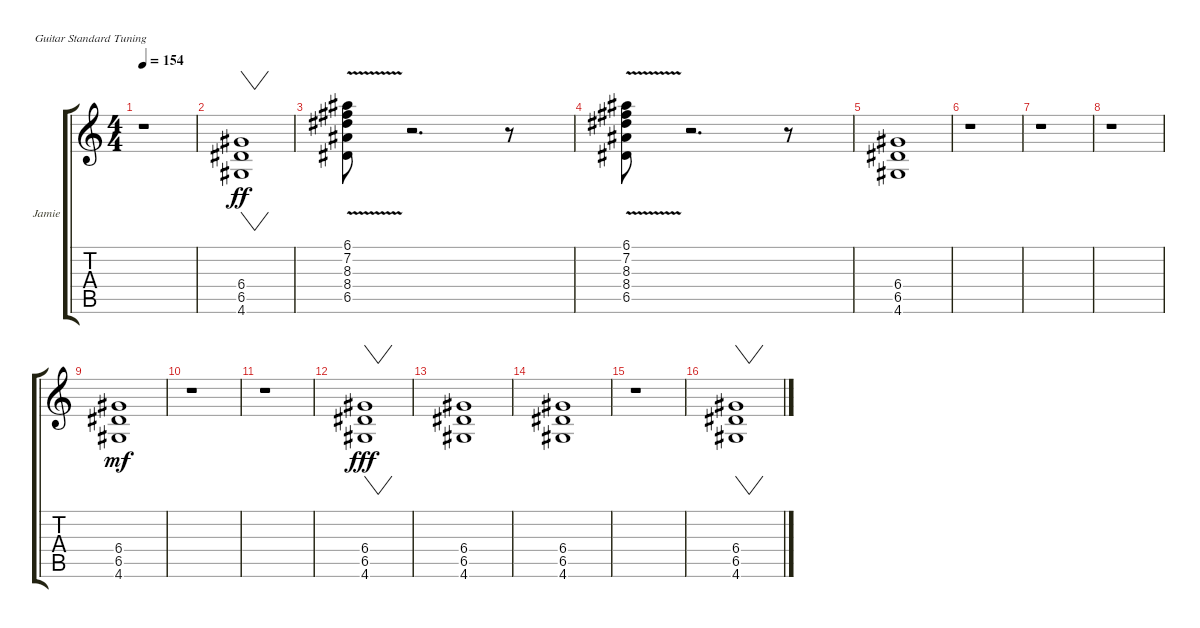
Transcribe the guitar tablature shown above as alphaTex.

\defaultSystemsLayout 4
\bracketExtendMode groupsimilarinstruments
\firstSystemTrackNameOrientation horizontal
\otherSystemsTrackNameOrientation horizontal
\track ("Jamie Cook" "Jamie") {instrument overdrivenguitar}
\staff {score tabs}
\tuning (E4 B3 G3 D3 A2 E2)
\ts (4 4)
\tempo 154
\clef g2
\ks c
r.1{dy fff} |
(4.6 6.5 6.4).1{vw dy ff} |
(6.5{v} 6.1{v} 8.4{v} 8.3{v} 7.2{v}).8 r.2{d} r.8 |
(6.5{v} 6.1{v} 8.4{v} 8.3{v} 7.2{v}).8 r.2{d} r.8 |
(4.6 6.5 6.4).1 |
r.1 |
r.1 |
r.1 |
(4.6 6.5 6.4).1{dy mf} |
r.1 |
r.1 |
(4.6 6.5 6.4).1{vw dy fff} |
(4.6 6.5 6.4).1 |
(6.4 6.5 4.6).1 |
r.1 |
(4.6 6.5 6.4).1{vw}
